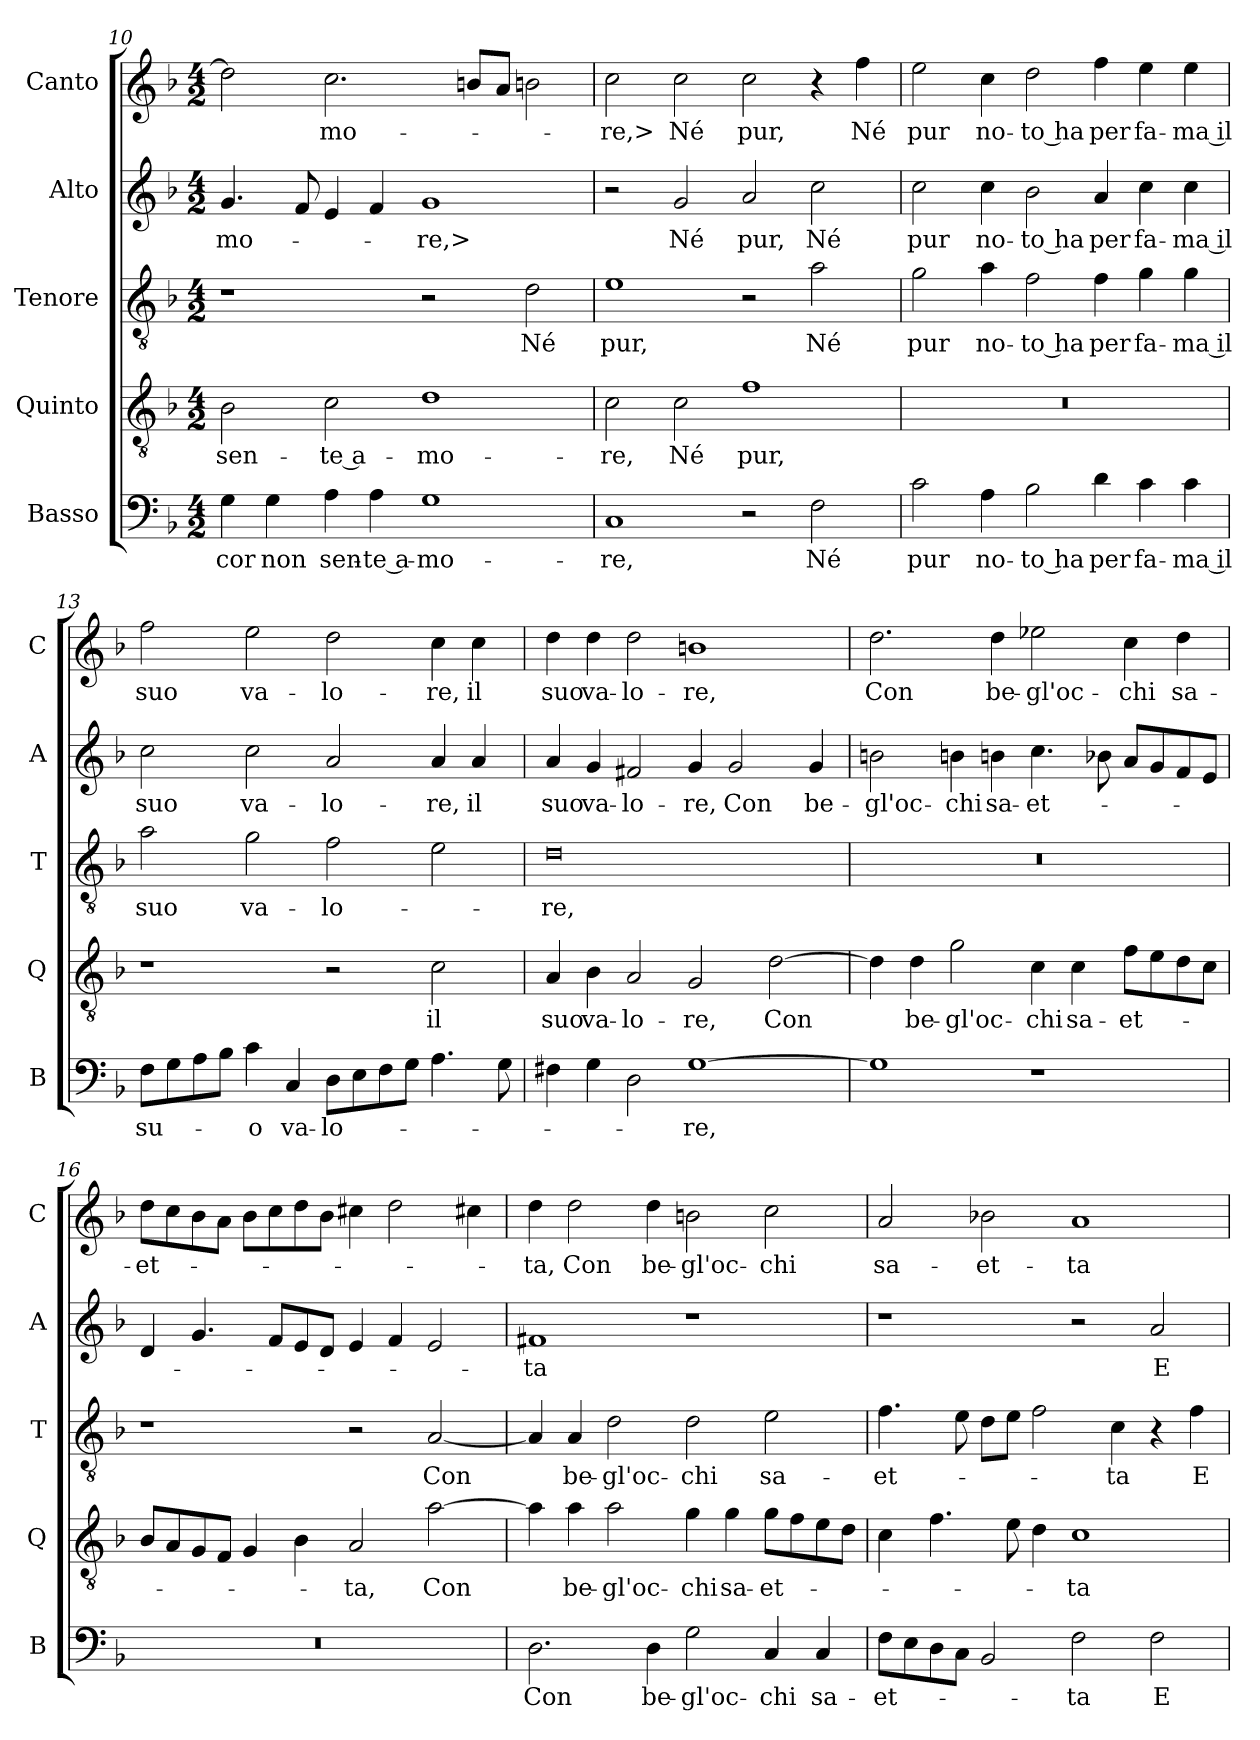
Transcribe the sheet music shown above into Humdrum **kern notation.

**kern	**text	**kern	**text	**kern	**text	**kern	**text	**kern	**text
*part5	*part5	*part4	*part4	*part3	*part3	*part2	*part2	*part1	*part1
*staff5	*staff5	*staff4	*staff4	*staff3	*staff3	*staff2	*staff2	*staff1	*staff1
*I"Basso	*	*I"Quinto	*	*I"Tenore	*	*I"Alto	*	*I"Canto	*
*I'B	*	*I'Q	*	*I'T	*	*I'A	*	*I'C	*
*clefF4	*	*clefGv2	*	*clefGv2	*	*clefG2	*	*clefG2	*
*k[b-]	*	*k[b-]	*	*k[b-]	*	*k[b-]	*	*k[b-]	*
*M4/2	*	*M4/2	*	*M4/2	*	*M4/2	*	*M4/2	*
=10	=10	=10	=10	=10	=10	=10	=10	=10	=10
4G	-cor	2B-	sen-	1r	.	4.g	-mo-	2dd]	.
4G	non	.	.	.	.	.	.	.	.
.	.	.	.	.	.	8f	.	.	.
4A	sen-	2c	-te a-	.	.	4e	.	2.cc	-mo-
4A	-te a-	.	.	.	.	4f	.	.	.
1G	-mo-	1d	-mo-	2r	.	1g	-re,>	.	.
.	.	.	.	.	.	.	.	8bnL	.
.	.	.	.	.	.	.	.	8aJ	.
.	.	.	.	2d	Né	.	.	2bn	.
=11	=11	=11	=11	=11	=11	=11	=11	=11	=11
1C	-re,	2c	-re,	1e	pur,	2r	.	2cc	-re,>
.	.	2c	Né	.	.	2g	Né	2cc	Né
2r	.	1f	pur,	2r	.	2a	pur,	2cc	pur,
2F	Né	.	.	2a	Né	2cc	Né	4r	.
.	.	.	.	.	.	.	.	4ff	Né
=12	=12	=12	=12	=12	=12	=12	=12	=12	=12
2c	pur	0r	.	2g	pur	2cc	pur	2ee	pur
4A	no-	.	.	4a	no-	4cc	no-	4cc	no-
2B-	-to ha	.	.	2f	-to ha	2b-	-to ha	2dd	-to ha
4d	per	.	.	4f	per	4a	per	4ff	per
4c	fa-	.	.	4g	fa-	4cc	fa-	4ee	fa-
4c	-ma il	.	.	4g	-ma il	4cc	-ma il	4ee	-ma il
=13	=13	=13	=13	=13	=13	=13	=13	=13	=13
8FL	su-	1r	.	2a	suo	2cc	suo	2ff	suo
8G	.	.	.	.	.	.	.	.	.
8A	.	.	.	.	.	.	.	.	.
8B-J	.	.	.	.	.	.	.	.	.
4c	-o	.	.	2g	va-	2cc	va-	2ee	va-
4C	va-	.	.	.	.	.	.	.	.
8DL	-lo-	2r	.	2f	-lo-	2a	-lo-	2dd	-lo-
8E	.	.	.	.	.	.	.	.	.
8F	.	.	.	.	.	.	.	.	.
8GJ	.	.	.	.	.	.	.	.	.
4.A	.	2c	il	2e	.	4a	-re,	4cc	-re,
.	.	.	.	.	.	4a	il	4cc	il
8G	.	.	.	.	.	.	.	.	.
=14	=14	=14	=14	=14	=14	=14	=14	=14	=14
4F#X	.	4A	suo	0d	-re,	4a	suo	4dd	suo
4G	.	4B-	va-	.	.	4g	va-	4dd	va-
2D	.	2A	-lo-	.	.	2f#X	-lo-	2dd	-lo-
[1G	-re,	2G	-re,	.	.	4g	-re,	1bn	-re,
.	.	.	.	.	.	2g	Con	.	.
.	.	[2d	Con	.	.	.	.	.	.
.	.	.	.	.	.	4g	be-	.	.
=15	=15	=15	=15	=15	=15	=15	=15	=15	=15
1G]	.	4d]	.	0r	.	2bn	-gl'oc-	2.dd	Con
.	.	4d	be-	.	.	.	.	.	.
.	.	2g	-gl'oc-	.	.	4bn	-chi	.	.
.	.	.	.	.	.	4bn	sa-	4dd	be-
1r	.	4c	-chi	.	.	4.cc	-et-	2ee-X	-gl'oc-
.	.	4c	sa-	.	.	.	.	.	.
.	.	.	.	.	.	8b-X	.	.	.
.	.	8fL	-et-	.	.	8aL	.	4cc	-chi
.	.	8e	.	.	.	8g	.	.	.
.	.	8d	.	.	.	8f	.	4dd	sa-
.	.	8cJ	.	.	.	8eJ	.	.	.
=16	=16	=16	=16	=16	=16	=16	=16	=16	=16
0r	.	8B-L	.	1r	.	4d	.	8ddL	-et-
.	.	8A	.	.	.	.	.	8cc	.
.	.	8G	.	.	.	4.g	.	8b-	.
.	.	8FJ	.	.	.	.	.	8aJ	.
.	.	4G	.	.	.	.	.	8b-L	.
.	.	.	.	.	.	8fL	.	8cc	.
.	.	4B-	.	.	.	8e	.	8dd	.
.	.	.	.	.	.	8dJ	.	8b-J	.
.	.	2A	-ta,	2r	.	4e	.	4cc#X	.
.	.	.	.	.	.	4f	.	2dd	.
.	.	[2a	Con	[2A	Con	2e	.	.	.
.	.	.	.	.	.	.	.	4cc#X	.
=17	=17	=17	=17	=17	=17	=17	=17	=17	=17
2.D	Con	4a]	.	4A]	.	1f#X	-ta	4dd	-ta,
.	.	4a	be-	4A	be-	.	.	2dd	Con
.	.	2a	-gl'oc-	2d	-gl'oc-	.	.	.	.
4D	be-	.	.	.	.	.	.	4dd	be-
2G	-gl'oc-	4g	-chi	2d	-chi	1r	.	2bn	-gl'oc-
.	.	4g	sa-	.	.	.	.	.	.
4C	-chi	8gL	-et-	2e	sa-	.	.	2cc	-chi
.	.	8f	.	.	.	.	.	.	.
4C	sa-	8e	.	.	.	.	.	.	.
.	.	8dJ	.	.	.	.	.	.	.
=18	=18	=18	=18	=18	=18	=18	=18	=18	=18
8FL	-et-	4c	.	4.f	-et-	1r	.	2a	sa-
8E	.	.	.	.	.	.	.	.	.
8D	.	4.f	.	.	.	.	.	.	.
8CJ	.	.	.	8e	.	.	.	.	.
2BB-	.	.	.	8dL	.	.	.	2b-X	-et-
.	.	8e	.	8eJ	.	.	.	.	.
.	.	4d	.	2f	.	.	.	.	.
2F	-ta	1c	-ta	.	.	2r	.	1a	-ta
.	.	.	.	4c	-ta	.	.	.	.
2F	E	.	.	4r	.	2a	E	.	.
.	.	.	.	4f	E	.	.	.	.
=	=	=	=	=	=	=	=	=	=
*-	*-	*-	*-	*-	*-	*-	*-	*-	*-
